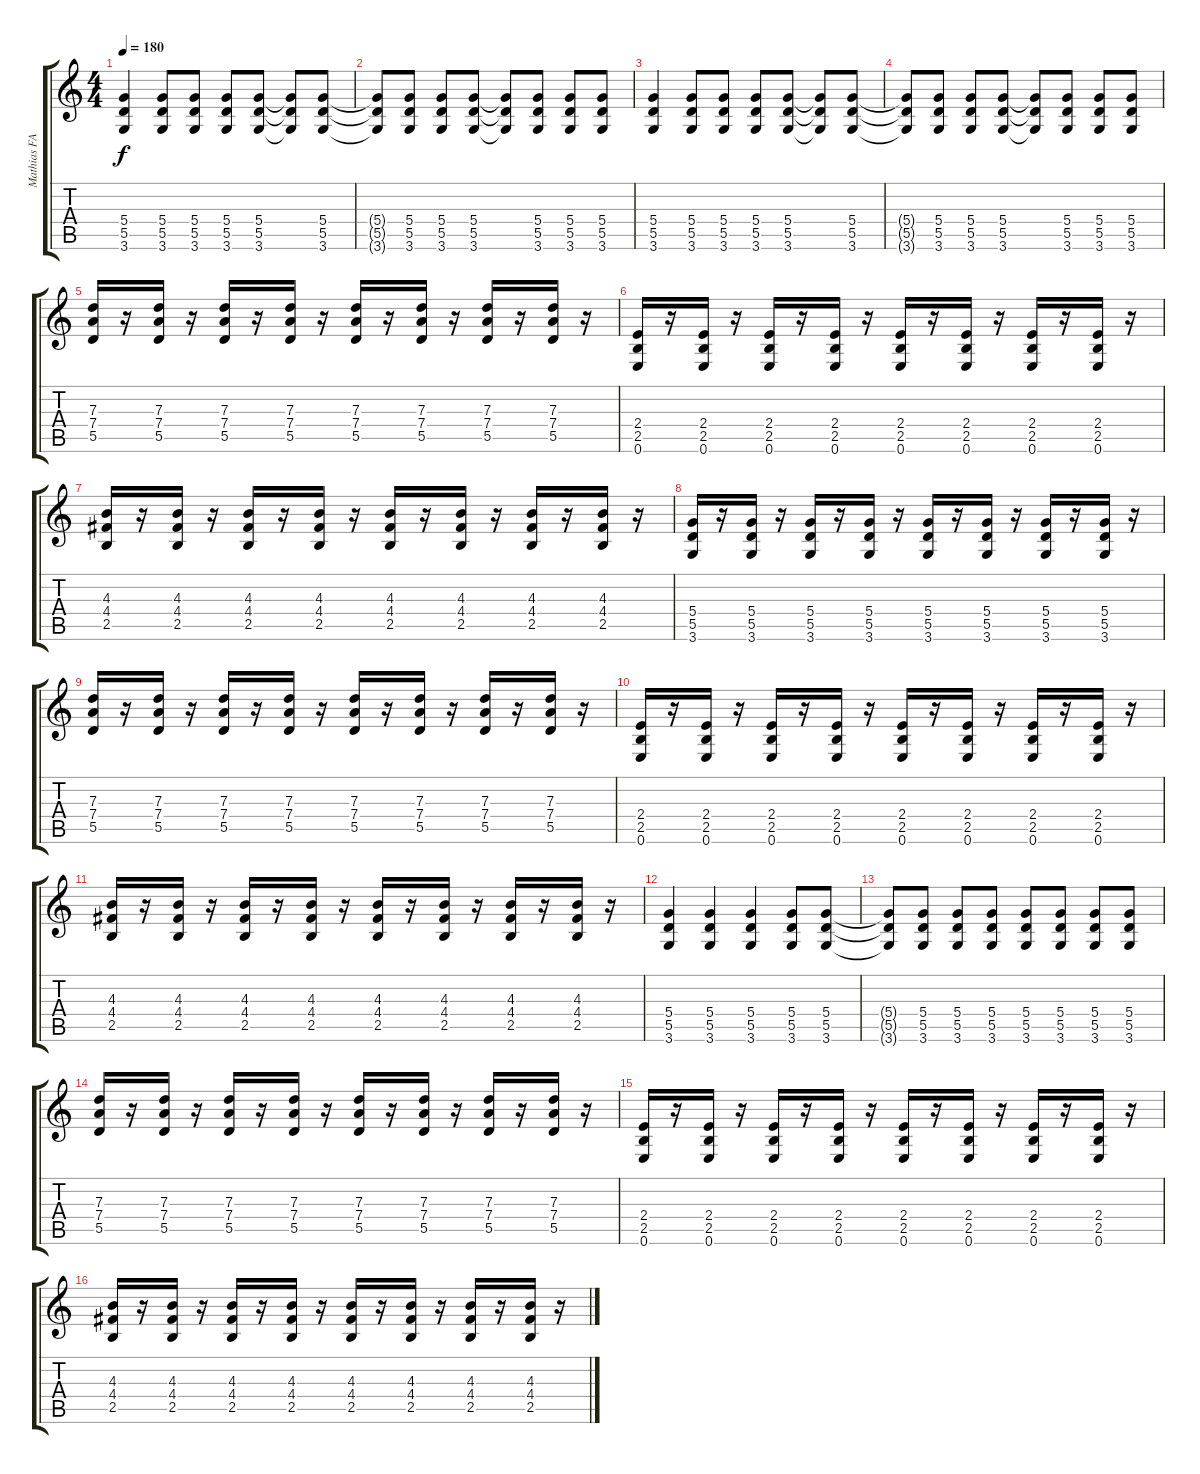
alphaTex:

\track ("Mathias FARM" "Mathias FA") {instrument distortionguitar}
\staff {score tabs}
\tuning (E4 B3 G3 D3 A2 E2) {hide}
\ts (4 4)
\tempo 180
\clef g2
\ks c
(5.4 5.5 3.6).4{dy f} (5.4 5.5 3.6).8 (5.4 5.5 3.6).8 (5.4 5.5 3.6).8 (5.4 5.5 3.6).8 (5.4{t} 5.5{t} 3.6{t}).8 (5.4 5.5 3.6).8 |
(5.4{t} 5.5{t} 3.6{t}).8 (5.4 5.5 3.6).8 (5.4 5.5 3.6).8 (5.4 5.5 3.6).8 (5.4{t} 5.5{t} 3.6{t}).8 (5.4 5.5 3.6).8 (5.4 5.5 3.6).8 (5.4 5.5 3.6).8 |
(5.4 5.5 3.6).4 (5.4 5.5 3.6).8 (5.4 5.5 3.6).8 (5.4 5.5 3.6).8 (5.4 5.5 3.6).8 (5.4{t} 5.5{t} 3.6{t}).8 (5.4 5.5 3.6).8 |
(5.4{t} 5.5{t} 3.6{t}).8 (5.4 5.5 3.6).8 (5.4 5.5 3.6).8 (5.4 5.5 3.6).8 (5.4{t} 5.5{t} 3.6{t}).8 (5.4 5.5 3.6).8 (5.4 5.5 3.6).8 (5.4 5.5 3.6).8 |
(7.3 7.4 5.5).16 r.16 (7.3 7.4 5.5).16 r.16 (7.3 7.4 5.5).16 r.16 (7.3 7.4 5.5).16 r.16 (7.3 7.4 5.5).16 r.16 (7.3 7.4 5.5).16 r.16 (7.3 7.4 5.5).16 r.16 (7.3 7.4 5.5).16 r.16 |
(2.4 2.5 0.6).16 r.16 (2.4 2.5 0.6).16 r.16 (2.4 2.5 0.6).16 r.16 (2.4 2.5 0.6).16 r.16 (2.4 2.5 0.6).16 r.16 (2.4 2.5 0.6).16 r.16 (2.4 2.5 0.6).16 r.16 (2.4 2.5 0.6).16 r.16 |
(4.3 4.4 2.5).16 r.16 (4.3 4.4 2.5).16 r.16 (4.3 4.4 2.5).16 r.16 (4.3 4.4 2.5).16 r.16 (4.3 4.4 2.5).16 r.16 (4.3 4.4 2.5).16 r.16 (4.3 4.4 2.5).16 r.16 (4.3 4.4 2.5).16 r.16 |
(5.4 5.5 3.6).16 r.16 (5.4 5.5 3.6).16 r.16 (5.4 5.5 3.6).16 r.16 (5.4 5.5 3.6).16 r.16 (5.4 5.5 3.6).16 r.16 (5.4 5.5 3.6).16 r.16 (5.4 5.5 3.6).16 r.16 (5.4 5.5 3.6).16 r.16 |
(7.3 7.4 5.5).16 r.16 (7.3 7.4 5.5).16 r.16 (7.3 7.4 5.5).16 r.16 (7.3 7.4 5.5).16 r.16 (7.3 7.4 5.5).16 r.16 (7.3 7.4 5.5).16 r.16 (7.3 7.4 5.5).16 r.16 (7.3 7.4 5.5).16 r.16 |
(2.4 2.5 0.6).16 r.16 (2.4 2.5 0.6).16 r.16 (2.4 2.5 0.6).16 r.16 (2.4 2.5 0.6).16 r.16 (2.4 2.5 0.6).16 r.16 (2.4 2.5 0.6).16 r.16 (2.4 2.5 0.6).16 r.16 (2.4 2.5 0.6).16 r.16 |
(4.3 4.4 2.5).16 r.16 (4.3 4.4 2.5).16 r.16 (4.3 4.4 2.5).16 r.16 (4.3 4.4 2.5).16 r.16 (4.3 4.4 2.5).16 r.16 (4.3 4.4 2.5).16 r.16 (4.3 4.4 2.5).16 r.16 (4.3 4.4 2.5).16 r.16 |
(5.4 5.5 3.6).4 (5.4 5.5 3.6).4 (5.4 5.5 3.6).4 (5.4 5.5 3.6).8 (5.4 5.5 3.6).8 |
(5.4{t} 5.5{t} 3.6{t}).8 (5.4 5.5 3.6).8 (5.4 5.5 3.6).8 (5.4 5.5 3.6).8 (5.4 5.5 3.6).8 (5.4 5.5 3.6).8 (5.4 5.5 3.6).8 (5.4 5.5 3.6).8 |
(7.3 7.4 5.5).16 r.16 (7.3 7.4 5.5).16 r.16 (7.3 7.4 5.5).16 r.16 (7.3 7.4 5.5).16 r.16 (7.3 7.4 5.5).16 r.16 (7.3 7.4 5.5).16 r.16 (7.3 7.4 5.5).16 r.16 (7.3 7.4 5.5).16 r.16 |
(2.4 2.5 0.6).16 r.16 (2.4 2.5 0.6).16 r.16 (2.4 2.5 0.6).16 r.16 (2.4 2.5 0.6).16 r.16 (2.4 2.5 0.6).16 r.16 (2.4 2.5 0.6).16 r.16 (2.4 2.5 0.6).16 r.16 (2.4 2.5 0.6).16 r.16 |
(4.3 4.4 2.5).16 r.16 (4.3 4.4 2.5).16 r.16 (4.3 4.4 2.5).16 r.16 (4.3 4.4 2.5).16 r.16 (4.3 4.4 2.5).16 r.16 (4.3 4.4 2.5).16 r.16 (4.3 4.4 2.5).16 r.16 (4.3 4.4 2.5).16 r.16
